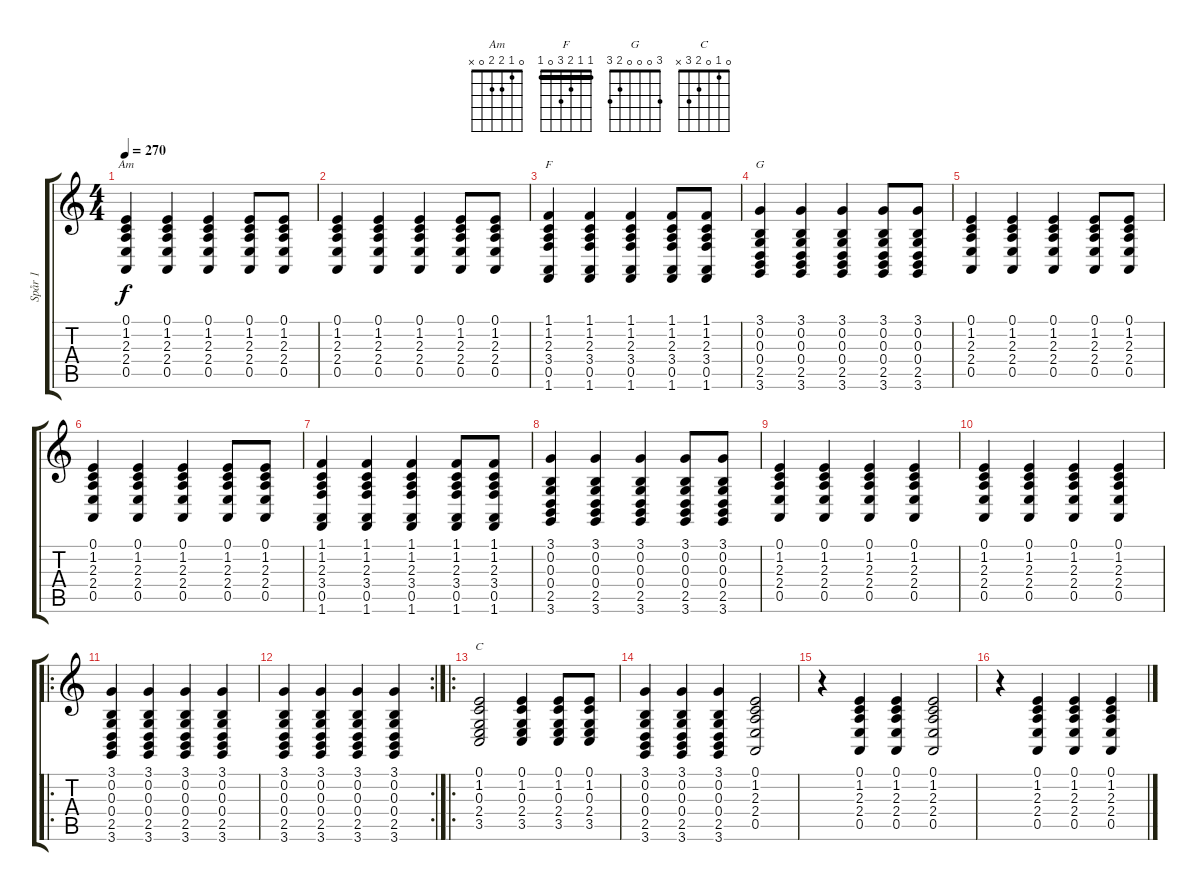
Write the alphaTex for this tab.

\track ("Spår 1" "Spår 1") {instrument acousticgrandpiano}
\staff {score tabs}
\tuning (E4 B3 G3 D3 A2 E2) {hide}
\chord ("Am" 0 1 2 2 0 x)
\chord ("F" 1 1 2 3 0 1) {barre 1}
\chord ("G" 3 0 0 0 2 3)
\chord ("C" 0 1 0 2 3 x)
\ts (4 4)
\tempo 270
\clef g2
\ks c
(0.1 1.2 2.3 2.4 0.5).4{ch "Am" dy f} (0.1 1.2 2.3 2.4 0.5).4 (0.1 1.2 2.3 2.4 0.5).4 (0.1 1.2 2.3 2.4 0.5).8 (0.1 1.2 2.3 2.4 0.5).8 |
(0.1 1.2 2.3 2.4 0.5).4 (0.1 1.2 2.3 2.4 0.5).4 (0.1 1.2 2.3 2.4 0.5).4 (0.1 1.2 2.3 2.4 0.5).8 (0.1 1.2 2.3 2.4 0.5).8 |
(1.1 1.2 2.3 3.4 0.5 1.6).4{ch "F"} (1.1 1.2 2.3 3.4 0.5 1.6).4 (1.1 1.2 2.3 3.4 0.5 1.6).4 (1.1 1.2 2.3 3.4 0.5 1.6).8 (1.1 1.2 2.3 3.4 0.5 1.6).8 |
(3.1 0.2 0.3 0.4 2.5 3.6).4{ch "G"} (3.1 0.2 0.3 0.4 2.5 3.6).4 (3.1 0.2 0.3 0.4 2.5 3.6).4 (3.1 0.2 0.3 0.4 2.5 3.6).8 (3.1 0.2 0.3 0.4 2.5 3.6).8 |
(0.1 1.2 2.3 2.4 0.5).4 (0.1 1.2 2.3 2.4 0.5).4 (0.1 1.2 2.3 2.4 0.5).4 (0.1 1.2 2.3 2.4 0.5).8 (0.1 1.2 2.3 2.4 0.5).8 |
(0.1 1.2 2.3 2.4 0.5).4 (0.1 1.2 2.3 2.4 0.5).4 (0.1 1.2 2.3 2.4 0.5).4 (0.1 1.2 2.3 2.4 0.5).8 (0.1 1.2 2.3 2.4 0.5).8 |
(1.1 1.2 2.3 3.4 0.5 1.6).4 (1.1 1.2 2.3 3.4 0.5 1.6).4 (1.1 1.2 2.3 3.4 0.5 1.6).4 (1.1 1.2 2.3 3.4 0.5 1.6).8 (1.1 1.2 2.3 3.4 0.5 1.6).8 |
(3.1 0.2 0.3 0.4 2.5 3.6).4 (3.1 0.2 0.3 0.4 2.5 3.6).4 (3.1 0.2 0.3 0.4 2.5 3.6).4 (3.1 0.2 0.3 0.4 2.5 3.6).8 (3.1 0.2 0.3 0.4 2.5 3.6).8 |
(0.1 1.2 2.3 2.4 0.5).4 (0.1 1.2 2.3 2.4 0.5).4 (0.1 1.2 2.3 2.4 0.5).4 (0.1 1.2 2.3 2.4 0.5).4 |
(0.1 1.2 2.3 2.4 0.5).4 (0.1 1.2 2.3 2.4 0.5).4 (0.1 1.2 2.3 2.4 0.5).4 (0.1 1.2 2.3 2.4 0.5).4 |
\ro
(3.1 0.2 0.3 0.4 2.5 3.6).4 (3.1 0.2 0.3 0.4 2.5 3.6).4 (3.1 0.2 0.3 0.4 2.5 3.6).4 (3.1 0.2 0.3 0.4 2.5 3.6).4 |
\rc 2
(3.1 0.2 0.3 0.4 2.5 3.6).4 (3.1 0.2 0.3 0.4 2.5 3.6).4 (3.1 0.2 0.3 0.4 2.5 3.6).4 (3.1 0.2 0.3 0.4 2.5 3.6).4 |
\ro
(0.1 1.2 0.3 2.4 3.5).2{ch "C"} (0.1 1.2 0.3 2.4 3.5).4 (0.1 1.2 0.3 2.4 3.5).8 (0.1 1.2 0.3 2.4 3.5).8 |
(3.1 0.2 0.3 0.4 2.5 3.6).4 (3.1 0.2 0.3 0.4 2.5 3.6).4 (3.1 0.2 0.3 0.4 2.5 3.6).4 (0.1 1.2 2.3 2.4 0.5).2 |
r.4 (0.1 1.2 2.3 2.4 0.5).4 (0.1 1.2 2.3 2.4 0.5).4 (0.1 1.2 2.3 2.4 0.5).2 |
r.4 (0.1 1.2 2.3 2.4 0.5).4 (0.1 1.2 2.3 2.4 0.5).4 (0.1 1.2 2.3 2.4 0.5).4
